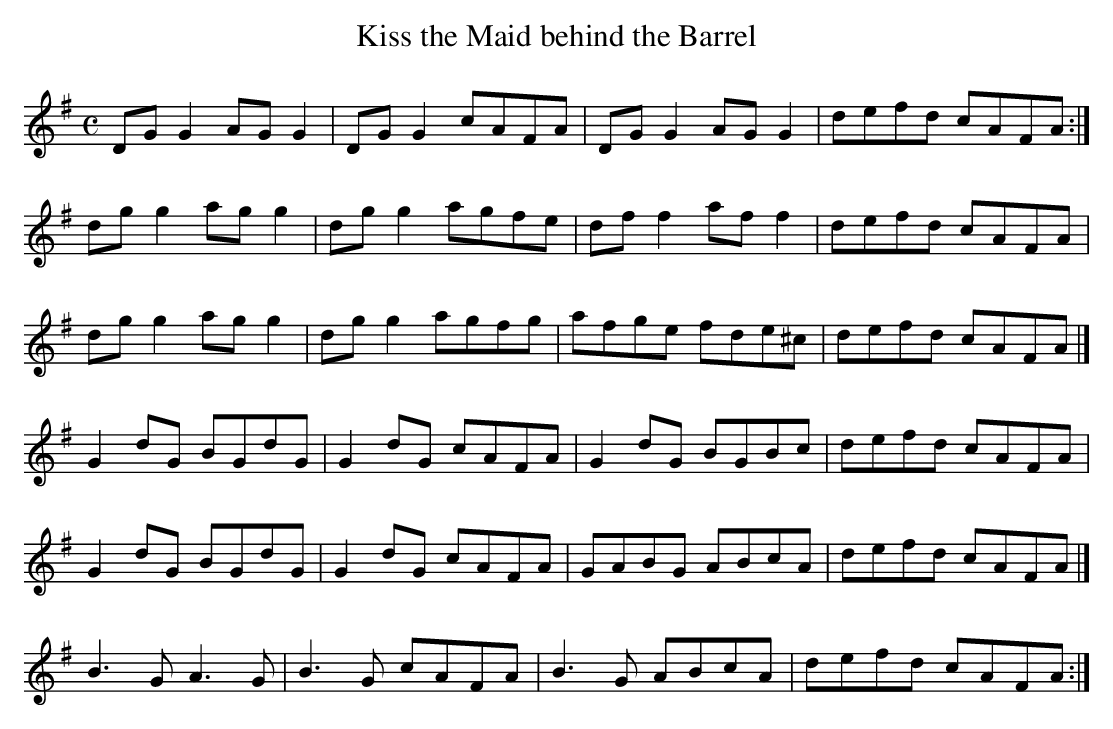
X:1
T:Kiss the Maid behind the Barrel
M:C
L:1/8
K:G Major
DGG2 AGG2|DGG2 cAFA|DGG2 AGG2|defd cAFA:|!
dgg2 agg2|dgg2 agfe|dff2 aff2|defd cAFA|!
dgg2 agg2|dgg2 agfg|afge fde^c|defd cAFA|]!
G2dG BGdG|G2dG cAFA|G2dG BGBc|defd cAFA|!
G2dG BGdG|G2dG cAFA|GABG ABcA|defd cAFA|]!
B3G A3G|B3G cAFA|B3G ABcA|defd cAFA:|!
